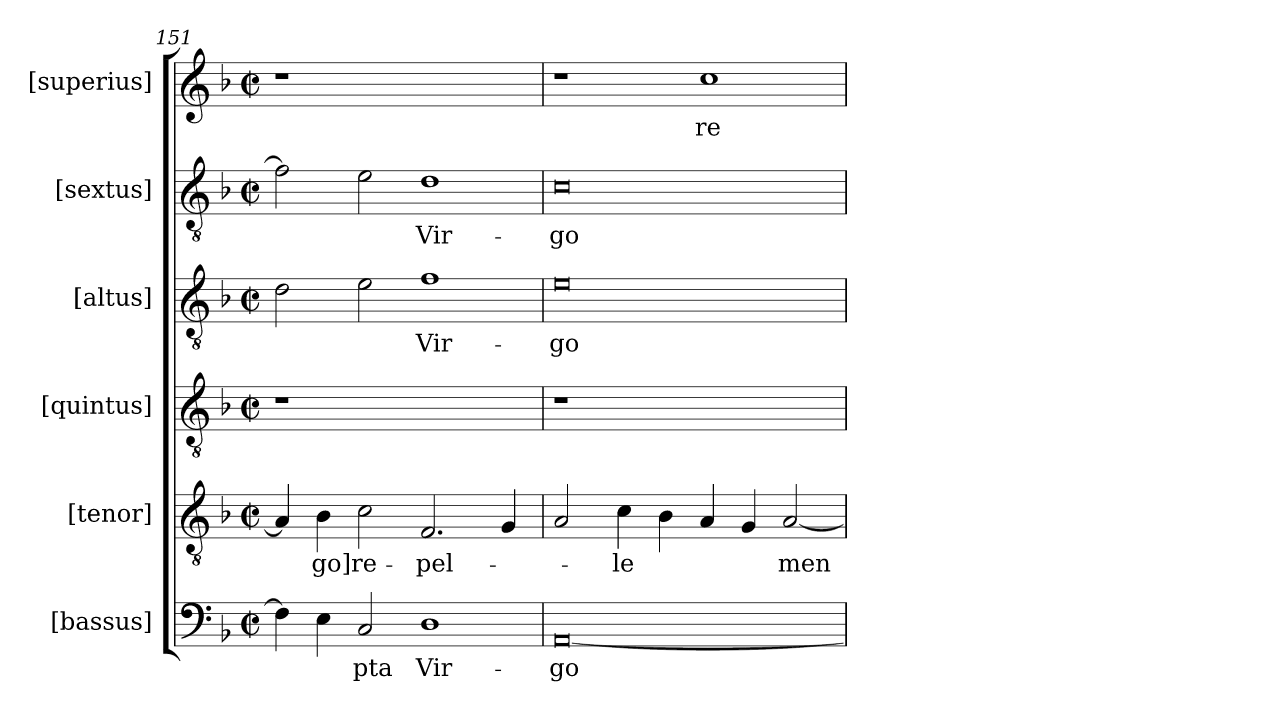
**kern	**text	**kern	**text	**kern	**kern	**text	**kern	**text	**kern	**text
*part6	*part6	*part5	*part5	*part4	*part3	*part3	*part2	*part2	*part1	*part1
*staff6	*staff6	*staff5	*staff5	*staff4	*staff3	*staff3	*staff2	*staff2	*staff1	*staff1
*I"[bassus]	*	*I"[tenor]	*	*I"[quintus]	*I"[altus]	*	*I"[sextus]	*	*I"[superius]	*
*I'[bassus]	*	*I'[tenor]	*	*I'[quintus]	*I'[altus]	*	*I'[sextus]	*	*I'[superius]	*
*clefF4	*	*clefGv2	*	*clefGv2	*clefGv2	*	*clefGv2	*	*clefG2	*
*k[b-]	*	*k[b-]	*	*k[b-]	*k[b-]	*	*k[b-]	*	*k[b-]	*
*F:	*	*F:	*	*F:	*F:	*	*F:	*	*F:	*
*M2/2	*	*M2/2	*	*M2/2	*M2/2	*	*M2/2	*	*M2/2	*
*met(c|)	*	*met(c|)	*	*met(c|)	*met(c|)	*	*met(c|)	*	*met(c|)	*
=151	=151	=151	=151	=151	=151	=151	=151	=151	=151	=151
4F\]	.	4A/]	.	1r	2d\	.	2f\]	.	1r	.
!	!	!	!LO:LY:b	!	!	!	!	!	!	!
4E\	.	4B-\	-go]re-	.	.	.	.	.	.	.
!	!LO:LY:b:cj	!	!	!	!	!	!	!	!	!
2C/	-pta	2c\	.	.	2e\	.	2e\	.	.	.
!	!LO:LY:b:cj	!	!LO:LY:b:cj	!	!	!LO:LY:b:cj	!	!LO:LY:b:cj	!	!
1D	Vir-	2.F/	-pel-	1ryy	1f	Vir-	1d	Vir-	1ryy	.
.	.	4G/	.	.	.	.	.	.	.	.
=152	=152	=152	=152	=152	=152	=152	=152	=152	=152	=152
!	!LO:LY:b:cj	!	!	!	!	!LO:LY:b:cj	!	!LO:LY:b:cj	!	!
[<0AA	-go	2A/	.	1r	0e	-go	0c	-go	1r	.
!	!	!	!LO:LY:b:cj	!	!	!	!	!	!	!
.	.	4c\	-le	.	.	.	.	.	.	.
.	.	4B-\	.	.	.	.	.	.	.	.
!	!	!	!	!	!	!	!	!	!	!LO:LY:b:cj
.	.	4A/	.	1ryy	.	.	.	.	1cc	re-
.	.	4G/	.	.	.	.	.	.	.	.
!	!	!	!LO:LY:b	!	!	!	!	!	!	!
.	.	[<2A/	men-	.	.	.	.	.	.	.
=	=	=	=	=	=	=	=	=	=	=
*-	*-	*-	*-	*-	*-	*-	*-	*-	*-	*-
